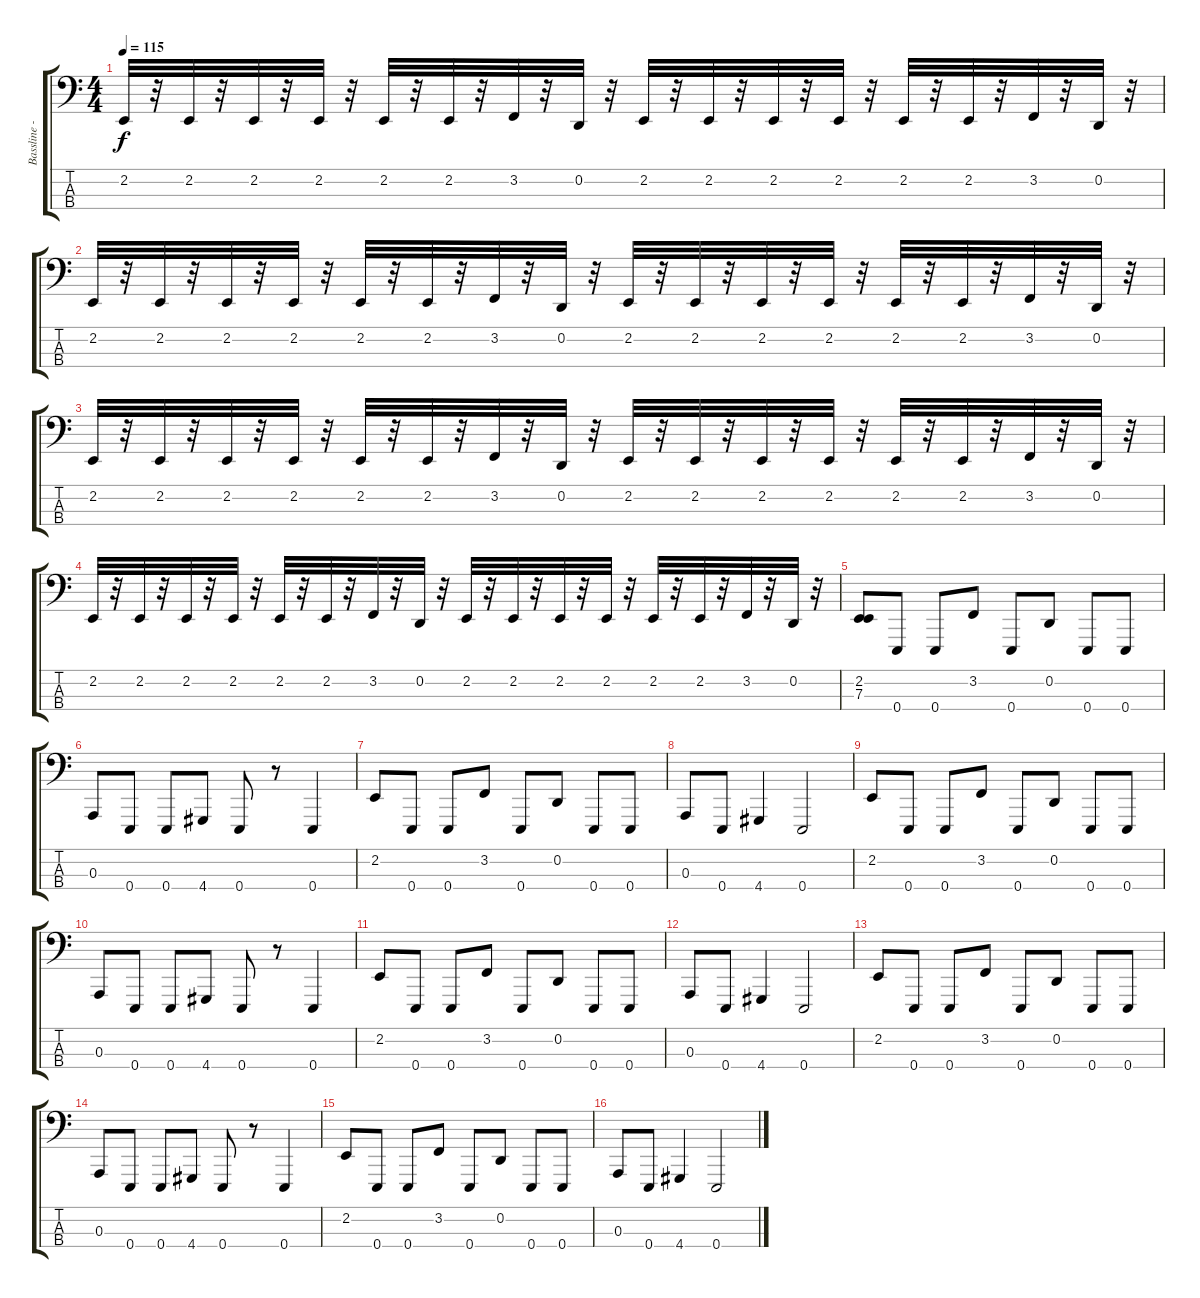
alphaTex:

\track ("Bassline -1 Octave" "Bassline -") {instrument lead2sawtooth}
\staff {score tabs}
\tuning (G2 D2 A1 E1) {hide}
\ts (4 4)
\tempo 115
\clef f4
\ks c
2.2.32{dy f} r.32 2.2.32 r.32 2.2.32 r.32 2.2.32 r.32 2.2.32 r.32 2.2.32 r.32 3.2.32 r.32 0.2.32 r.32 2.2.32 r.32 2.2.32 r.32 2.2.32 r.32 2.2.32 r.32 2.2.32 r.32 2.2.32 r.32 3.2.32 r.32 0.2.32 r.32 |
2.2.32 r.32 2.2.32 r.32 2.2.32 r.32 2.2.32 r.32 2.2.32 r.32 2.2.32 r.32 3.2.32 r.32 0.2.32 r.32 2.2.32 r.32 2.2.32 r.32 2.2.32 r.32 2.2.32 r.32 2.2.32 r.32 2.2.32 r.32 3.2.32 r.32 0.2.32 r.32 |
2.2.32 r.32 2.2.32 r.32 2.2.32 r.32 2.2.32 r.32 2.2.32 r.32 2.2.32 r.32 3.2.32 r.32 0.2.32 r.32 2.2.32 r.32 2.2.32 r.32 2.2.32 r.32 2.2.32 r.32 2.2.32 r.32 2.2.32 r.32 3.2.32 r.32 0.2.32 r.32 |
2.2.32 r.32 2.2.32 r.32 2.2.32 r.32 2.2.32 r.32 2.2.32 r.32 2.2.32 r.32 3.2.32 r.32 0.2.32 r.32 2.2.32 r.32 2.2.32 r.32 2.2.32 r.32 2.2.32 r.32 2.2.32 r.32 2.2.32 r.32 3.2.32 r.32 0.2.32 r.32 |
(2.2 7.3).8 0.4.8 0.4.8 3.2.8 0.4.8 0.2.8 0.4.8 0.4.8 |
0.3.8 0.4.8 0.4.8 4.4.8 0.4.8 r.8 0.4.4 |
2.2.8 0.4.8 0.4.8 3.2.8 0.4.8 0.2.8 0.4.8 0.4.8 |
0.3.8 0.4.8 4.4.4 0.4.2 |
2.2.8 0.4.8 0.4.8 3.2.8 0.4.8 0.2.8 0.4.8 0.4.8 |
0.3.8 0.4.8 0.4.8 4.4.8 0.4.8 r.8 0.4.4 |
2.2.8 0.4.8 0.4.8 3.2.8 0.4.8 0.2.8 0.4.8 0.4.8 |
0.3.8 0.4.8 4.4.4 0.4.2 |
2.2.8 0.4.8 0.4.8 3.2.8 0.4.8 0.2.8 0.4.8 0.4.8 |
0.3.8 0.4.8 0.4.8 4.4.8 0.4.8 r.8 0.4.4 |
2.2.8 0.4.8 0.4.8 3.2.8 0.4.8 0.2.8 0.4.8 0.4.8 |
0.3.8 0.4.8 4.4.4 0.4.2
